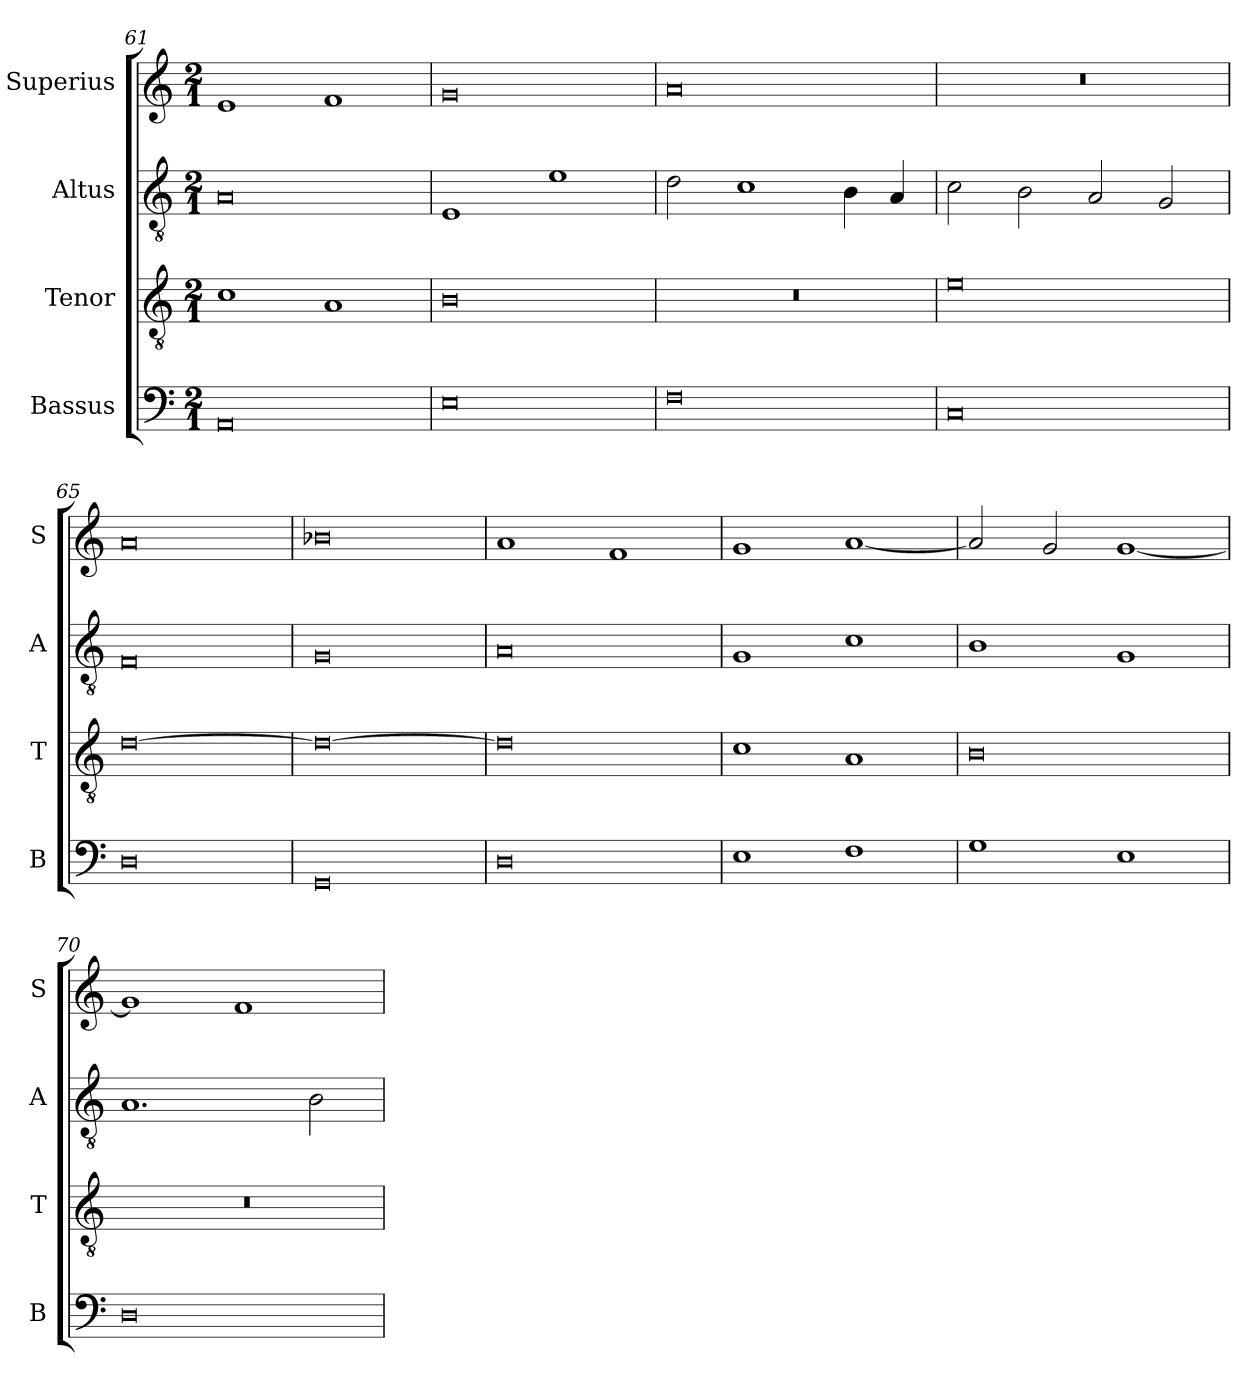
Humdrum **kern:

**kern	**kern	**kern	**kern
*part4	*part3	*part2	*part1
*staff4	*staff3	*staff2	*staff1
*I"Bassus	*I"Tenor	*I"Altus	*I"Superius
*I'B	*I'T	*I'A	*I'S
*clefF4	*clefGv2	*clefGv2	*clefG2
*k[]	*k[]	*k[]	*k[]
*M2/1	*M2/1	*M2/1	*M2/1
=61	=61	=61	=61
0AA	1c	0A	1e
.	1A	.	1f
=62	=62	=62	=62
0E	0B	1E	0g
.	.	1e	.
=63	=63	=63	=63
0F	0r	2d\	0a
.	.	1c	.
.	.	4B\	.
.	.	4A/	.
=64	=64	=64	=64
0C	0e	2c\	0r
.	.	2B\	.
.	.	2A/	.
.	.	2G/	.
=65	=65	=65	=65
0D	[0d	0F	0a
=66	=66	=66	=66
0GG	0d_	0G	0b-X
=67	=67	=67	=67
0D	0d]	0A	1a
.	.	.	1f
=68	=68	=68	=68
1E	1c	1G	1g
1F	1A	1c	[1a
=69	=69	=69	=69
1G	0B	1B	2a/]
.	.	.	2g/
1E	.	1G	[1g
=70	=70	=70	=70
0D	0r	1.A	1g]
.	.	.	1f
.	.	2B\	.
=	=	=	=
*-	*-	*-	*-
